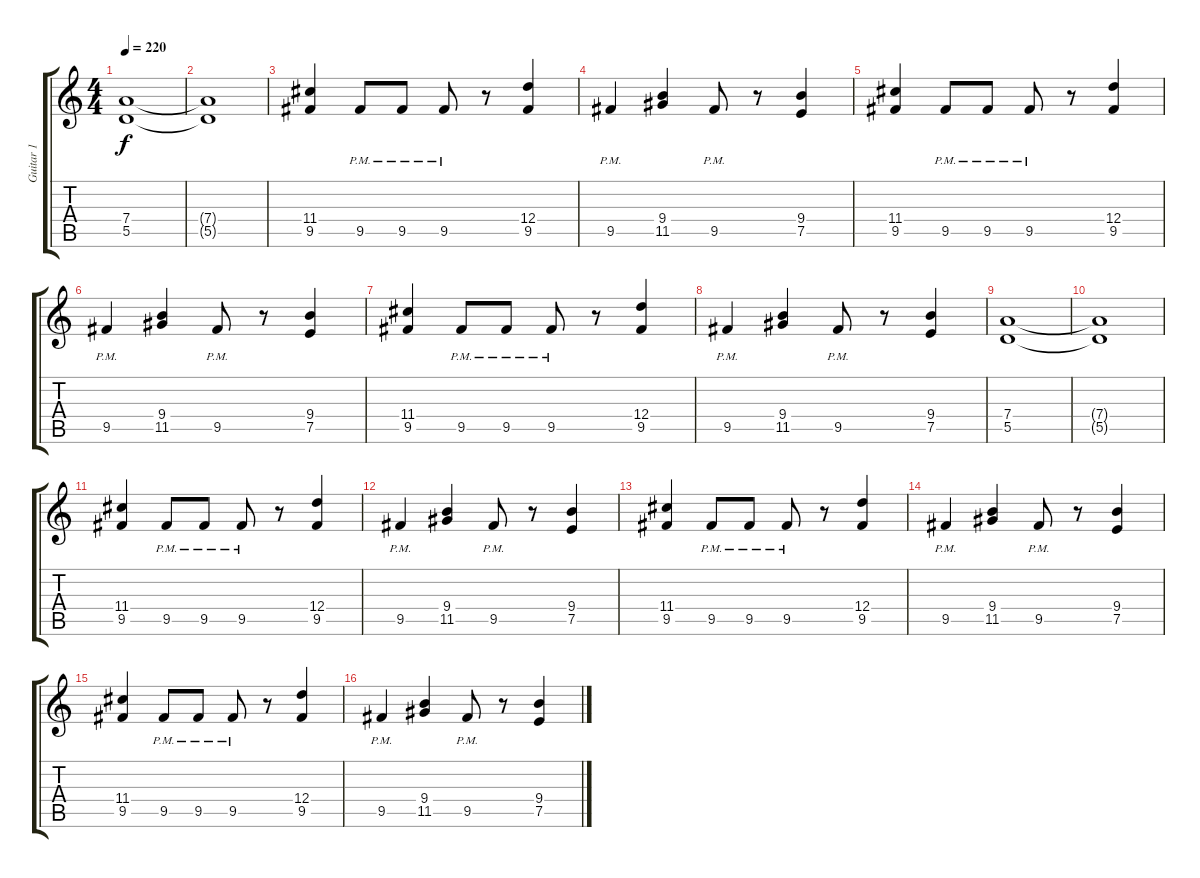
\track ("Guitar 1" "Guitar 1") {instrument overdrivenguitar}
\staff {score tabs}
\tuning (E4 B3 G3 D3 A2 E2) {hide}
\ts (4 4)
\tempo 220
\clef g2
\ks c
(7.4 5.5).1{dy f} |
(7.4{t} 5.5{t}).1 |
(11.4 9.5).4 9.5{pm}.8 9.5{pm}.8 9.5{pm}.8 r.8 (12.4 9.5).4 |
9.5{pm}.4 (9.4 11.5).4 9.5{pm}.8 r.8 (9.4 7.5).4 |
(11.4 9.5).4 9.5{pm}.8 9.5{pm}.8 9.5{pm}.8 r.8 (12.4 9.5).4 |
9.5{pm}.4 (9.4 11.5).4 9.5{pm}.8 r.8 (9.4 7.5).4 |
(11.4 9.5).4 9.5{pm}.8 9.5{pm}.8 9.5{pm}.8 r.8 (12.4 9.5).4 |
9.5{pm}.4 (9.4 11.5).4 9.5{pm}.8 r.8 (9.4 7.5).4 |
(7.4 5.5).1 |
(7.4{t} 5.5{t}).1 |
(11.4 9.5).4 9.5{pm}.8 9.5{pm}.8 9.5{pm}.8 r.8 (12.4 9.5).4 |
9.5{pm}.4 (9.4 11.5).4 9.5{pm}.8 r.8 (9.4 7.5).4 |
(11.4 9.5).4 9.5{pm}.8 9.5{pm}.8 9.5{pm}.8 r.8 (12.4 9.5).4 |
9.5{pm}.4 (9.4 11.5).4 9.5{pm}.8 r.8 (9.4 7.5).4 |
(11.4 9.5).4 9.5{pm}.8 9.5{pm}.8 9.5{pm}.8 r.8 (12.4 9.5).4 |
9.5{pm}.4 (9.4 11.5).4 9.5{pm}.8 r.8 (9.4 7.5).4
